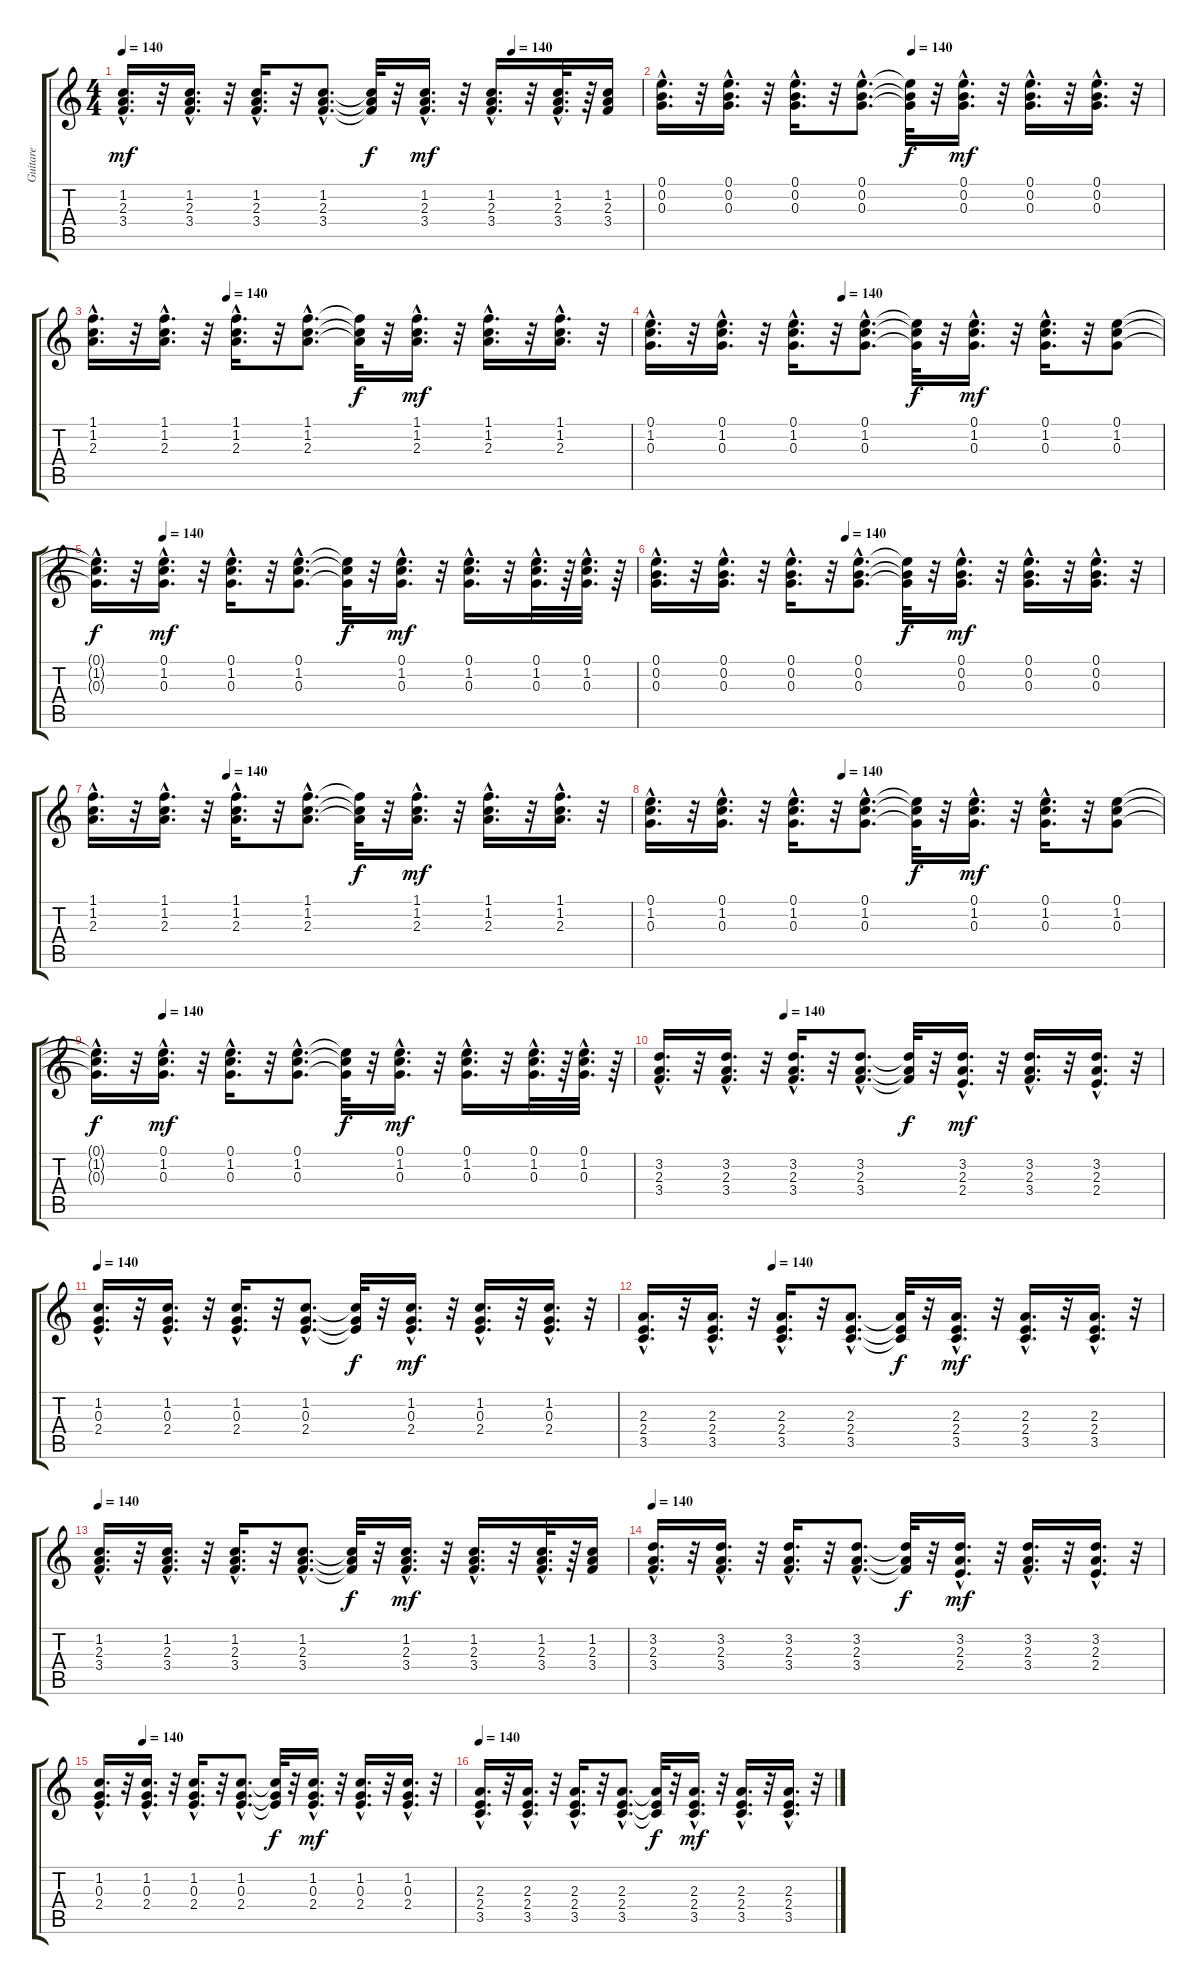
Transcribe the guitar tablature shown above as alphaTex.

\track ("Guitare" "Guitare") {instrument acousticguitarnylon}
\staff {score tabs}
\tuning (E4 B3 G3 D3 A2 E2) {hide}
\ts (4 4)
\tempo 140
\tempo (140 0.75)
\clef g2
\ks c
(1.2{hac} 2.3{hac} 3.4{hac}).16{d dy mf} r.32 (1.2{hac} 2.3{hac} 3.4{hac}).16{d} r.32 (1.2{hac} 2.3{hac} 3.4{hac}).16{d} r.32 (1.2{hac} 2.3{hac} 3.4{hac}).8{d} (1.2{t} 2.3{t} 3.4{t}).32{dy f} r.32 (1.2{hac} 2.3{hac} 3.4{hac}).16{d dy mf} r.32 (1.2{hac} 2.3{hac} 3.4{hac}).16{d} r.32 (1.2{hac} 2.3{hac} 3.4{hac}).32{d} r.64 (1.2 2.3 3.4).16 |
\tempo (140 0.5)
(0.1{hac} 0.2{hac} 0.3{hac}).16{d} r.32 (0.1{hac} 0.2{hac} 0.3{hac}).16{d} r.32 (0.1{hac} 0.2{hac} 0.3{hac}).16{d} r.32 (0.1{hac} 0.2{hac} 0.3{hac}).8{d} (0.1{t} 0.2{t} 0.3{t}).32{dy f} r.32 (0.1{hac} 0.2{hac} 0.3{hac}).16{d dy mf} r.32 (0.1{hac} 0.2{hac} 0.3{hac}).16{d} r.32 (0.1{hac} 0.2{hac} 0.3{hac}).16{d} r.32 |
\tempo (140 0.25)
(1.1{hac} 1.2{hac} 2.3{hac}).16{d} r.32 (1.1{hac} 1.2{hac} 2.3{hac}).16{d} r.32 (1.1{hac} 1.2{hac} 2.3{hac}).16{d} r.32 (1.1{hac} 1.2{hac} 2.3{hac}).8{d} (1.1{t} 1.2{t} 2.3{t}).32{dy f} r.32 (1.1{hac} 1.2{hac} 2.3{hac}).16{d dy mf} r.32 (1.1{hac} 1.2{hac} 2.3{hac}).16{d} r.32 (1.1{hac} 1.2{hac} 2.3{hac}).16{d} r.32 |
\tempo (140 0.375)
(0.1{hac} 1.2{hac} 0.3{hac}).16{d} r.32 (0.1{hac} 1.2{hac} 0.3{hac}).16{d} r.32 (0.1{hac} 1.2{hac} 0.3{hac}).16{d} r.32 (0.1{hac} 1.2{hac} 0.3{hac}).8{d} (0.1{t} 1.2{t} 0.3{t}).32{dy f} r.32 (0.1{hac} 1.2{hac} 0.3{hac}).16{d dy mf} r.32 (0.1{hac} 1.2{hac} 0.3{hac}).16{d} r.32 (0.1 1.2 0.3).8 |
\tempo (140 0.125)
(0.1{hac t} 1.2{hac t} 0.3{hac t}).16{d dy f} r.32 (0.1{hac} 1.2{hac} 0.3{hac}).16{d dy mf} r.32 (0.1{hac} 1.2{hac} 0.3{hac}).16{d} r.32 (0.1{hac} 1.2{hac} 0.3{hac}).8{d} (0.1{t} 1.2{t} 0.3{t}).32{dy f} r.32 (0.1{hac} 1.2{hac} 0.3{hac}).16{d dy mf} r.32 (0.1{hac} 1.2{hac} 0.3{hac}).16{d} r.32 (0.1{hac} 1.2{hac} 0.3{hac}).32{d} r.64 (0.1{hac} 1.2{hac} 0.3{hac}).32{d} r.64 |
\tempo (140 0.375)
(0.1{hac} 0.2{hac} 0.3{hac}).16{d} r.32 (0.1{hac} 0.2{hac} 0.3{hac}).16{d} r.32 (0.1{hac} 0.2{hac} 0.3{hac}).16{d} r.32 (0.1{hac} 0.2{hac} 0.3{hac}).8{d} (0.1{t} 0.2{t} 0.3{t}).32{dy f} r.32 (0.1{hac} 0.2{hac} 0.3{hac}).16{d dy mf} r.32 (0.1{hac} 0.2{hac} 0.3{hac}).16{d} r.32 (0.1{hac} 0.2{hac} 0.3{hac}).16{d} r.32 |
\tempo (140 0.25)
(1.1{hac} 1.2{hac} 2.3{hac}).16{d} r.32 (1.1{hac} 1.2{hac} 2.3{hac}).16{d} r.32 (1.1{hac} 1.2{hac} 2.3{hac}).16{d} r.32 (1.1{hac} 1.2{hac} 2.3{hac}).8{d} (1.1{t} 1.2{t} 2.3{t}).32{dy f} r.32 (1.1{hac} 1.2{hac} 2.3{hac}).16{d dy mf} r.32 (1.1{hac} 1.2{hac} 2.3{hac}).16{d} r.32 (1.1{hac} 1.2{hac} 2.3{hac}).16{d} r.32 |
\tempo (140 0.375)
(0.1{hac} 1.2{hac} 0.3{hac}).16{d} r.32 (0.1{hac} 1.2{hac} 0.3{hac}).16{d} r.32 (0.1{hac} 1.2{hac} 0.3{hac}).16{d} r.32 (0.1{hac} 1.2{hac} 0.3{hac}).8{d} (0.1{t} 1.2{t} 0.3{t}).32{dy f} r.32 (0.1{hac} 1.2{hac} 0.3{hac}).16{d dy mf} r.32 (0.1{hac} 1.2{hac} 0.3{hac}).16{d} r.32 (0.1 1.2 0.3).8 |
\tempo (140 0.125)
(0.1{hac t} 1.2{hac t} 0.3{hac t}).16{d dy f} r.32 (0.1{hac} 1.2{hac} 0.3{hac}).16{d dy mf} r.32 (0.1{hac} 1.2{hac} 0.3{hac}).16{d} r.32 (0.1{hac} 1.2{hac} 0.3{hac}).8{d} (0.1{t} 1.2{t} 0.3{t}).32{dy f} r.32 (0.1{hac} 1.2{hac} 0.3{hac}).16{d dy mf} r.32 (0.1{hac} 1.2{hac} 0.3{hac}).16{d} r.32 (0.1{hac} 1.2{hac} 0.3{hac}).32{d} r.64 (0.1{hac} 1.2{hac} 0.3{hac}).32{d} r.64 |
\tempo (140 0.25)
(3.2{hac} 2.3{hac} 3.4{hac}).16{d} r.32 (3.2{hac} 2.3{hac} 3.4{hac}).16{d} r.32 (3.2{hac} 2.3{hac} 3.4{hac}).16{d} r.32 (3.2{hac} 2.3{hac} 3.4{hac}).8{d} (3.2{t} 2.3{t} 3.4{t}).32{dy f} r.32 (3.2{hac} 2.3{hac} 2.4{hac}).16{d dy mf} r.32 (3.2{hac} 2.3{hac} 3.4{hac}).16{d} r.32 (3.2{hac} 2.3{hac} 2.4{hac}).16{d} r.32 |
\tempo 140
(1.2{hac} 0.3{hac} 2.4{hac}).16{d} r.32 (1.2{hac} 0.3{hac} 2.4{hac}).16{d} r.32 (1.2{hac} 0.3{hac} 2.4{hac}).16{d} r.32 (1.2{hac} 0.3{hac} 2.4{hac}).8{d} (1.2{t} 0.3{t} 2.4{t}).32{dy f} r.32 (1.2{hac} 0.3{hac} 2.4{hac}).16{d dy mf} r.32 (1.2{hac} 0.3{hac} 2.4{hac}).16{d} r.32 (1.2{hac} 0.3{hac} 2.4{hac}).16{d} r.32 |
\tempo (140 0.25)
(2.3{hac} 2.4{hac} 3.5{hac}).16{d} r.32 (2.3{hac} 2.4{hac} 3.5{hac}).16{d} r.32 (2.3{hac} 2.4{hac} 3.5{hac}).16{d} r.32 (2.3{hac} 2.4{hac} 3.5{hac}).8{d} (2.3{t} 2.4{t} 3.5{t}).32{dy f} r.32 (2.3{hac} 2.4{hac} 3.5{hac}).16{d dy mf} r.32 (2.3{hac} 2.4{hac} 3.5{hac}).16{d} r.32 (2.3{hac} 2.4{hac} 3.5{hac}).16{d} r.32 |
\tempo 140
(1.2{hac} 2.3{hac} 3.4{hac}).16{d} r.32 (1.2{hac} 2.3{hac} 3.4{hac}).16{d} r.32 (1.2{hac} 2.3{hac} 3.4{hac}).16{d} r.32 (1.2{hac} 2.3{hac} 3.4{hac}).8{d} (1.2{t} 2.3{t} 3.4{t}).32{dy f} r.32 (1.2{hac} 2.3{hac} 3.4{hac}).16{d dy mf} r.32 (1.2{hac} 2.3{hac} 3.4{hac}).16{d} r.32 (1.2{hac} 2.3{hac} 3.4{hac}).32{d} r.64 (1.2 2.3 3.4).16 |
\tempo 140
(3.2{hac} 2.3{hac} 3.4{hac}).16{d} r.32 (3.2{hac} 2.3{hac} 3.4{hac}).16{d} r.32 (3.2{hac} 2.3{hac} 3.4{hac}).16{d} r.32 (3.2{hac} 2.3{hac} 3.4{hac}).8{d} (3.2{t} 2.3{t} 3.4{t}).32{dy f} r.32 (3.2{hac} 2.3{hac} 2.4{hac}).16{d dy mf} r.32 (3.2{hac} 2.3{hac} 3.4{hac}).16{d} r.32 (3.2{hac} 2.3{hac} 2.4{hac}).16{d} r.32 |
\tempo (140 0.125)
(1.2{hac} 0.3{hac} 2.4{hac}).16{d} r.32 (1.2{hac} 0.3{hac} 2.4{hac}).16{d} r.32 (1.2{hac} 0.3{hac} 2.4{hac}).16{d} r.32 (1.2{hac} 0.3{hac} 2.4{hac}).8{d} (1.2{t} 0.3{t} 2.4{t}).32{dy f} r.32 (1.2{hac} 0.3{hac} 2.4{hac}).16{d dy mf} r.32 (1.2{hac} 0.3{hac} 2.4{hac}).16{d} r.32 (1.2{hac} 0.3{hac} 2.4{hac}).16{d} r.32 |
\tempo 140
(2.3{hac} 2.4{hac} 3.5{hac}).16{d} r.32 (2.3{hac} 2.4{hac} 3.5{hac}).16{d} r.32 (2.3{hac} 2.4{hac} 3.5{hac}).16{d} r.32 (2.3{hac} 2.4{hac} 3.5{hac}).8{d} (2.3{t} 2.4{t} 3.5{t}).32{dy f} r.32 (2.3{hac} 2.4{hac} 3.5{hac}).16{d dy mf} r.32 (2.3{hac} 2.4{hac} 3.5{hac}).16{d} r.32 (2.3{hac} 2.4{hac} 3.5{hac}).16{d} r.32
